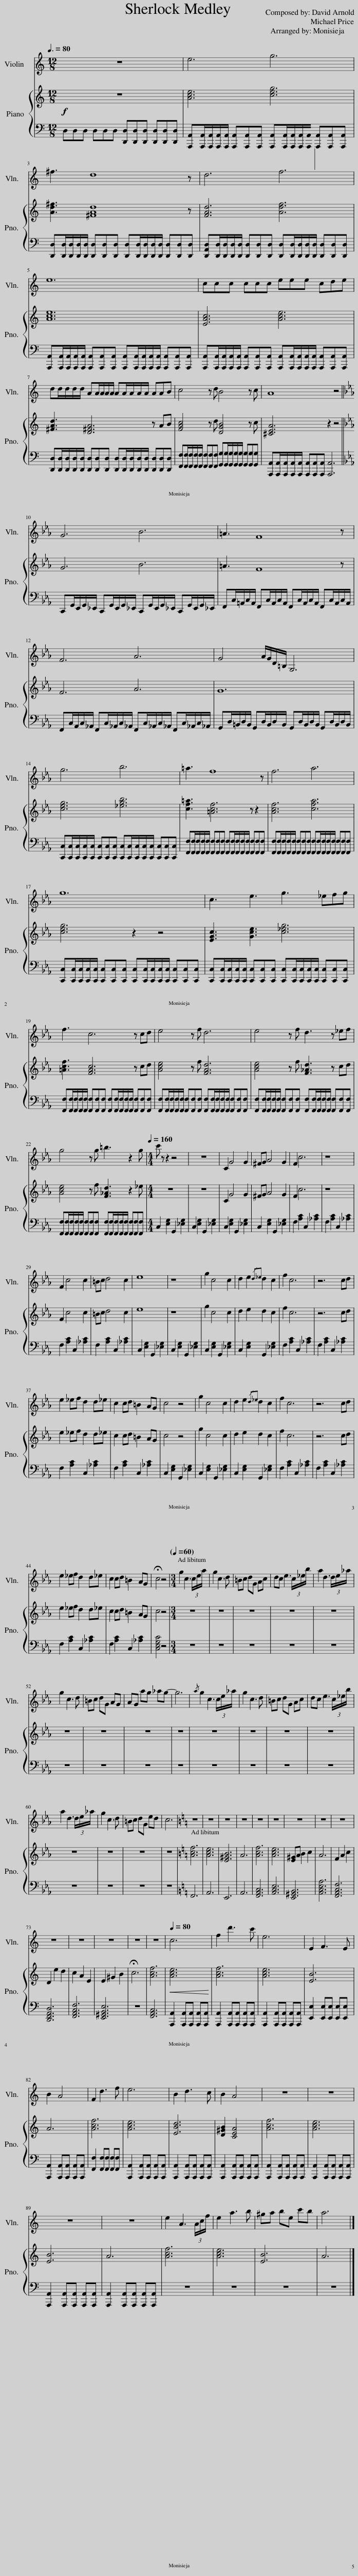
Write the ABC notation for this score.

X:1
%%score 1 { 2 | 3 }
L:1/8
Q:3/8=80
M:12/8
I:linebreak $
K:C
V:1 treble
V:2 treble
V:3 bass
V:1
 z12 | e6 g6 |$ ^f3 d8 z | d6 f6 |$ e12 | %5
 ccc ccc eee cde |$ dd/d/d/d/ AA/A/A/A/ AA/A/A/A/ AAB | c4 z d B4 z c | A8 z4 ||$[K:Eb] G6 B6 | %10
 =A3 F8 z |$ F6 A6 | G4 A/G/D/=B,/ G,6 |$ g6 b6 | =a3 f8 z | %15
 f6 a6 |$ g12 | c3 e3 g3 _efg |$ f3 c6 z cd | e4 z f d6 | %20
 e4 z f d3 z _ef |$ g4 z g =b3 z2 g |[M:4/4][Q:1/4=160] c' z z2 z4 | z8 | C2 G4 G2 | %25
 ^FG A4 G2 | F2 c6 | z8 |$ F2 c4 c2 | =Bc d4 c2 | %30
 e8 | z8 | g2 c4 c2 | d2 e2{/d_e} d2 c2 | f2 c6 | %35
 z6 cd |$ e2 _ef d2 d_e | c2 cd =B2 AG | c4 z4 | g2 c4 c2 | %40
 d2 e2{/d_e} d2 c2 | f2 c6 | z6 cd |$ e2 _ef d2 d_e | c2 cd =B2 AG | %45
 !fermata!c4 z4 |[M:3/4][Q:1/4=60] g2 c3 (3c/e/a/ | g2 c3 d | =Bc dG Ac | dc e3 (3c/_e/b/ | %50
 a2 d3 (3d/e/_a/ |$ g2 c3 d | =Bc dG AG | AG ag _ag- | g6 | %55
{/a} g2 c3 (3c/e/_a/ | g2 c3 d | =Bc dG Ac | dc e3 (3c/_e/b/ |$ a2 d3 (3d/e/_a/ | %60
 g2 c3 d | =Bc dG ed | c6 |[K:C] z6 | z6 | %65
 z6 | z6 | z6 | z6 | z6 | %70
 z6 | z6 |$ z6 | z6 | z6 | %75
 z6 | z6 |[Q:1/4=80] c6 | f2 d'3 c' | e6 | %80
 E2 F3 E |$ B2 A4 | F2 d3 f | e6 | B2 d3 c | %85
 B2 A4 | z6 | z6 |$ z6 | z6 | %90
 e2 A3 (3A/c/f/ | e2 a3 b | ^ga be c'b | a6 |] %94
V:2
 z12 | [Ace]6 [ceg]6 |$ [Ad^f]3 [^FAd]8 z | [FAd]6 [Adf]6 |$ [Ace]12 | %5
 [EAc]6 [Ace]6 |$ [^FAd]3 [D^FA]6 z AB | [FAc]4 z d [DGB]4 z c | [^CEA]6 z2 z4 ||$[K:Eb] G6 B6 | %10
 =A3 F8 z |$ F6 A6 | G12 |$ [ceg]6 [_egb]6 | [cf=a]3 [=Acf]6 z z2 | %15
 [Acf]6 [cfa]6 |$ [ceg]6 z2 z4 | [EGc]3 [Gce]3 [c_eg]6 |$ [=Acf]3 [FAc]6 z cd | [Ace]4 z f [FAd]6 | %20
 [Ace]4 z f [F_Ad]3 z cd |$ [Ace]4 z f [F_Ad]3 z2 _e |[M:4/4] z8 | z8 | C2 G4 G2 | %25
 ^FG A4 G2 | F2 c6 | z8 |$ F2 c4 c2 | =Bc d4 c2 | %30
 e8 | z8 | g2 c4 c2 | d2 e2 d2 c2 | f2 c6 | %35
 z6 cd |$ e2 _ef d2 d_e | c2 cd =B2 AG | c4 z4 | g2 c4 c2 | %40
 d2 e2 d2 c2 | f2 c6 | z6 cd |$ e2 _ef d2 d_e | c2 cd =B2 AG | %45
 c4 z4 |[M:3/4] z6 | z6 | z6 | z6 | %50
 z6 |$ z6 | z6 | z6 | z6 | %55
 z6 | z6 | z6 | z6 |$ z6 | %60
 z6 | z6 | z6 |[K:C] [Acf]6 | [Ace]6 | %65
 [E^GB]6 | A6 | [Acf]6 | [Ace]6 | [E^G]A B2 c2 | %70
 A6 | F2 A2 c2 |$ D2 e2 d2 | c2 A2 E2 | E2 ^G2 B2 | %75
 !fermata!c6 | [Acf]6 |!<(! [Ace]6!<)! | [Acf]6 | [Ace]6 | %80
 [EB]6 |$ A6 | [Acf]6 | [Ace]6 | [EBd]6 | %85
 [D^GB]2 [CEA]4 | [Acf]6 | [Ace]6 |$ [EB]6 | A6 | %90
 [Acf]6 | [Ace]6 | [EB]6 | A6 |] %94
V:3
!f! D,D,D, D,D,D, [D,,D,][D,,D,][D,,D,] [D,,D,][D,,D,][D,,D,] | [A,,,A,,][A,,,A,,]/[A,,,A,,]/[A,,,A,,]/[A,,,A,,]/ [A,,,A,,][A,,,A,,][A,,,A,,] [A,,,A,,][A,,,A,,]/[A,,,A,,]/[A,,,A,,]/[A,,,A,,]/ [A,,,A,,][A,,,A,,][A,,,A,,] |$ [D,,D,][D,,D,]/[D,,D,]/[D,,D,]/[D,,D,]/ [D,,D,][D,,D,][D,,D,] [D,,D,][D,,D,]/[D,,D,]/[D,,D,]/[D,,D,]/ [D,,D,][D,,D,][D,,D,] | [D,,A,,D,][D,,D,]/[D,,D,]/[D,,D,]/[D,,D,]/ [D,,D,][D,,D,][D,,D,] [D,,D,][D,,D,]/[D,,D,]/[D,,D,]/[D,,D,]/ [D,,D,][D,,D,][D,,D,] |$ [A,,,A,,][A,,,A,,]/[A,,,A,,]/[A,,,A,,]/[A,,,A,,]/ [A,,,A,,][A,,,A,,][A,,,A,,] [A,,,A,,][A,,,A,,]/[A,,,A,,]/[A,,,A,,]/[A,,,A,,]/ [A,,,A,,][A,,,A,,][A,,,A,,] | %5
 [A,,,A,,][A,,,A,,]/[A,,,A,,]/[A,,,A,,]/[A,,,A,,]/ [A,,,A,,][A,,,A,,][A,,,A,,] [A,,,A,,][A,,,A,,]/[A,,,A,,]/[A,,,A,,]/[A,,,A,,]/ [A,,,A,,][A,,,A,,][A,,,A,,] |$ [D,,D,][D,,D,]/[D,,D,]/[D,,D,]/[D,,D,]/ [D,,D,][D,,D,][D,,D,] [D,,D,][D,,D,]/[D,,D,]/[D,,D,]/[D,,D,]/ [D,,D,][D,,D,][D,,D,] | [F,,F,][F,,F,]/[F,,F,]/[F,,F,]/[F,,F,]/ [F,,F,][F,,F,][F,,F,] [G,,G,][G,,G,]/[G,,G,]/[G,,G,]/[G,,G,]/ [G,,G,][G,,G,][G,,G,] | [A,,,A,,][A,,,A,,]/[A,,,A,,]/[A,,,A,,]/[A,,,A,,]/ [A,,,A,,][A,,,A,,][A,,,A,,] [A,,,A,,]6 ||$[K:Eb] C,,G,,/E,,/G,,/_E,,/ C,,G,,/E,,/G,,/_E,,/ C,,G,,/E,,/G,,/_E,,/ C,,G,,/E,,/G,,/_E,,/ | %10
 F,,C,/=A,,/C,/A,,/ F,,C,/A,,/C,/A,,/ F,,C,/A,,/C,/A,,/ F,,C,/A,,/C,/A,,/ |$ F,,C,/A,,/C,/_A,,/ F,,C,/_A,,/C,/_A,,/ F,,C,/_A,,/C,/_A,,/ F,,C,/_A,,/C,/_A,,/ | G,,D,/=B,,/D,/B,,/ G,,D,/B,,/D,/B,,/ G,,D,/B,,/D,/B,,/ G,,D,/B,,/D,/B,,/ |$ [C,,C,][C,,C,]/[C,,C,]/[C,,C,]/[C,,C,]/ [C,,C,][C,,C,][C,,C,] [C,,C,][C,,C,]/[C,,C,]/[C,,C,]/[C,,C,]/ [C,,C,][C,,C,][C,,C,] | [F,,F,][F,,F,]/[F,,F,]/[F,,F,]/[F,,F,]/ [F,,F,][F,,F,][F,,F,] [F,,F,][F,,F,]/[F,,F,]/[F,,F,]/[F,,F,]/ [F,,F,][F,,F,][F,,F,] | %15
 [F,,F,][F,,F,]/[F,,F,]/[F,,F,]/[F,,F,]/ [F,,F,][F,,F,][F,,F,] [F,,F,][F,,F,]/[F,,F,]/[F,,F,]/[F,,F,]/ [F,,F,][F,,F,][F,,F,] |$ [C,,C,][C,,C,]/[C,,C,]/[C,,C,]/[C,,C,]/ [C,,C,][C,,C,][C,,C,] [C,,C,][C,,C,]/[C,,C,]/[C,,C,]/[C,,C,]/ [C,,C,][C,,C,][C,,C,] | [C,,C,][C,,C,]/[C,,C,]/[C,,C,]/[C,,C,]/ [C,,C,][C,,C,][C,,C,] [C,,C,][C,,C,]/[C,,C,]/[C,,C,]/[C,,C,]/ [C,,C,][C,,C,][C,,C,] |$ [F,,F,][F,,F,]/[F,,F,]/[F,,F,]/[F,,F,]/ [F,,F,][F,,F,][F,,F,] [F,,F,][F,,F,]/[F,,F,]/[F,,F,]/[F,,F,]/ [F,,F,][F,,F,][F,,F,] | [F,,F,][F,,F,]/[F,,F,]/[F,,F,]/[F,,F,]/ [F,,F,][F,,F,][F,,F,] [F,,F,][F,,F,]/[F,,F,]/[F,,F,]/[F,,F,]/ [F,,F,][F,,F,][F,,F,] | %20
 [F,,F,][F,,F,]/[F,,F,]/[F,,F,]/[F,,F,]/ [F,,F,][F,,F,][F,,F,] [F,,F,][F,,F,]/[F,,F,]/[F,,F,]/[F,,F,]/ [F,,F,][F,,F,][F,,F,] |$ [F,,F,][F,,F,]/[F,,F,]/[F,,F,]/[F,,F,]/ [F,,F,][F,,F,][F,,F,] [F,,F,][F,,F,]/[F,,F,]/[F,,F,]/[F,,F,]/ [F,,F,][F,,F,][F,,F,] |[M:4/4] C,2 [E,G,]2 G,,2 [_E,G,]2 | C,2 [E,G,]2 G,,2 [_E,G,]2 | C,2 [E,G,]2 G,,2 [_E,G,]2 | %25
 C,2 [E,G,]2 G,,2 [_E,G,]2 | F,2 [A,C]2 C,2 [_A,C]2 | F,2 [A,C]2 C,2 [_A,C]2 |$ F,2 [A,C]2 C,2 [_A,C]2 | F,2 [A,C]2 C,2 [_A,C]2 | %30
 C,2 [E,G,]2 G,,2 [_E,G,]2 | C,2 [E,G,]2 G,,2 [_E,G,]2 | C,2 [E,G,]2 G,,2 [_E,G,]2 | C,2 [E,G,]2 G,,2 [_E,G,]2 | F,2 [A,C]2 C,2 [_A,C]2 | %35
 F,2 [A,C]2 C,2 [_A,C]2 |$ F,2 [A,C]2 C,2 [_A,C]2 | F,2 [A,C]2 C,2 [_A,C]2 | C,2 [E,G,]2 G,,2 [_E,G,]2 | C,2 [E,G,]2 G,,2 [_E,G,]2 | %40
 C,2 [E,G,]2 G,,2 [_E,G,]2 | F,2 [A,C]2 C,2 [_A,C]2 | F,2 [A,C]2 C,2 [_A,C]2 |$ F,2 [A,C]2 C,2 [_A,C]2 | F,2 [A,C]2 C,2 [_A,C]2 | %45
 [C,E,G,C]4 z4 |[M:3/4] z6 | z6 | z6 | z6 | %50
 z6 |$ z6 | z6 | z6 | z6 | %55
 z6 | z6 | z6 | z6 |$ z6 | %60
 z6 | z6 | z6 |[K:C] F,,6 | A,,6 | %65
 E,,6 | A,,6 | [F,,A,,C,]6 | [A,,C,E,]6 | [E,,^G,,B,,]6 | %70
 [A,,C,E,A,]6 | [F,,A,,C,F,]6 |$ [D,,F,,A,,D,]6 | [F,,A,,C,F,]6 | [E,,^G,,B,,E,]6 | %75
 z6 | [F,,A,,C,]6 | [A,,,A,,]2 [A,,,A,,][A,,,A,,] [A,,,A,,][A,,,A,,] | [A,,,A,,]2 [A,,,A,,][A,,,A,,] [A,,,A,,][A,,,A,,] | [A,,,A,,]2 [A,,,A,,][A,,,A,,] [A,,,A,,][A,,,A,,] | %80
 [E,,E,]2 [E,,E,][E,,E,] [E,,E,][E,,E,] |$ [A,,,A,,]2 [A,,,A,,][A,,,A,,] [A,,,A,,][A,,,A,,] | [F,,F,]2 [F,,F,][F,,F,] [F,,F,][F,,F,] | [A,,,A,,]2 [A,,,A,,][A,,,A,,] [A,,,A,,][A,,,A,,] | [A,,,A,,]2 [A,,,A,,][A,,,A,,] [A,,,A,,][A,,,A,,] | %85
 [A,,,A,,]2 [A,,,A,,][A,,,A,,] [A,,,A,,][A,,,A,,] | [A,,,A,,]2 [A,,,A,,][A,,,A,,] [A,,,A,,][A,,,A,,] | [A,,,A,,]2 [A,,,A,,][A,,,A,,] [A,,,A,,][A,,,A,,] |$ [A,,,A,,]2 [A,,,A,,][A,,,A,,] [A,,,A,,][A,,,A,,] | [A,,,A,,]2 [A,,,A,,][A,,,A,,] [A,,,A,,][A,,,A,,] | %90
 z6 | z6 | z6 | z6 |] %94
